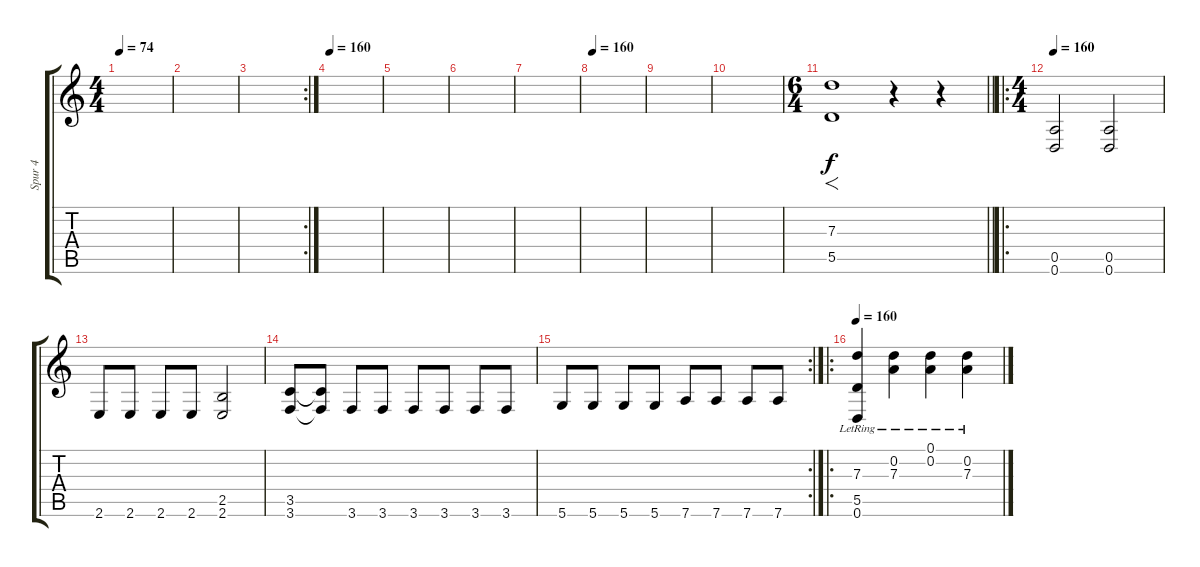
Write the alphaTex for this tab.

\track ("Spur 4" "Spur 4") {instrument distortionguitar}
\staff {score tabs}
\tuning (D4 A3 G3 D3 A2 D2) {hide}
\ts (4 4)
\tempo 74
\clef g2
\ks c
|
|
\rc 2
|
\tempo 160
|
|
|
|
\tempo 160
|
|
|
\ts (6 4)
\barLineRight lightlight
(7.3 5.5).1{f} r.4 r.4 |
\ro
\ts (4 4)
\tempo 160
(0.5 0.6).2 (0.5 0.6).2 |
2.6.8 2.6.8 2.6.8 2.6.8 (2.5 2.6).2 |
(3.5 3.6).8 (3.5{t} 3.6{t}).8 3.6.8 3.6.8 3.6.8 3.6.8 3.6.8 3.6.8 |
\rc 2
5.6.8 5.6.8 5.6.8 5.6.8 7.6.8 7.6.8 7.6.8 7.6.8 |
\ro
\tempo 160
(7.3{lr} 5.5{lr} 0.6{lr}).4 (0.2{lr} 7.3{lr}).4 (0.1{lr} 0.2{lr}).4 (0.2{lr} 7.3{lr}).4
